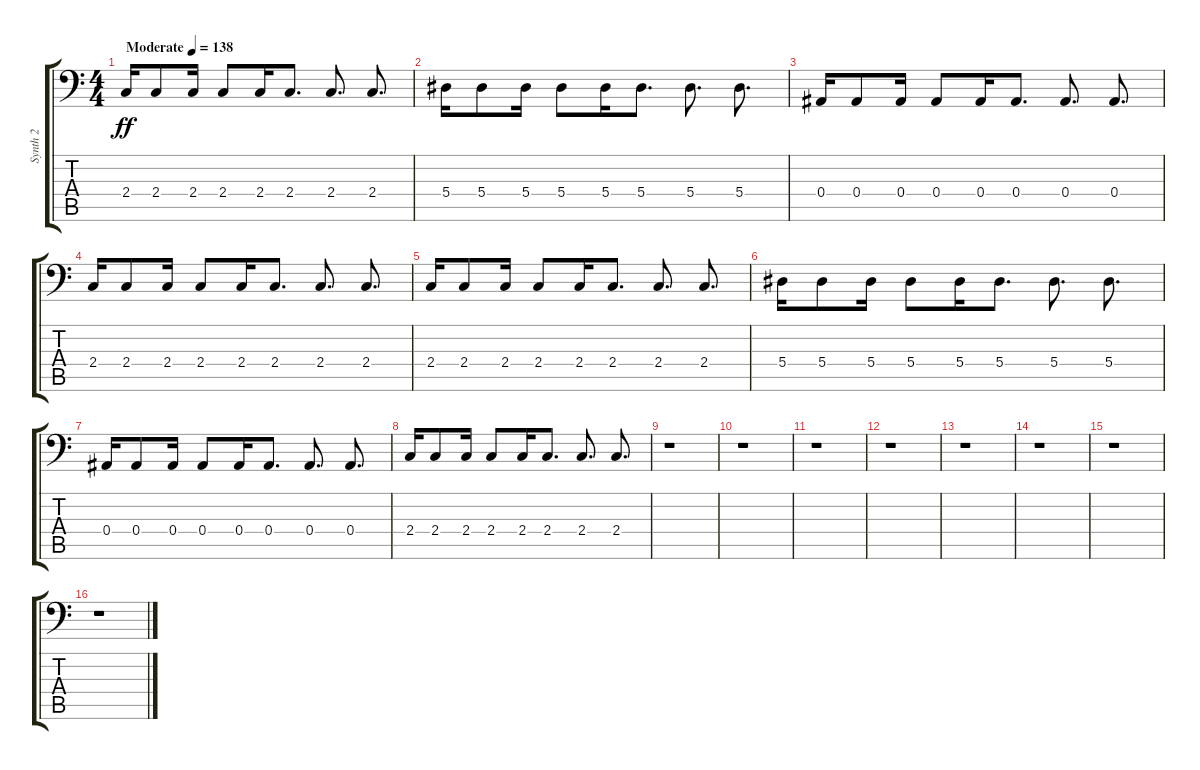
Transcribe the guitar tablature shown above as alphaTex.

\track ("Synth 2" "Synth 2") {instrument lead5charang}
\staff {score tabs}
\tuning (C4 G3 Eb3 Bb2 F2 Bb1) {hide}
\ts (4 4)
\tempo (138 "Moderate")
\clef f4
\ks c
2.4.16{dy ff instrument lead5charang} 2.4.8 2.4.16 2.4.8 2.4.16 2.4.8{d} 2.4.8{d} 2.4.8{d} |
5.4.16 5.4.8 5.4.16 5.4.8 5.4.16 5.4.8{d} 5.4.8{d} 5.4.8{d} |
0.4.16 0.4.8 0.4.16 0.4.8 0.4.16 0.4.8{d} 0.4.8{d} 0.4.8{d} |
2.4.16 2.4.8 2.4.16 2.4.8 2.4.16 2.4.8{d} 2.4.8{d} 2.4.8{d} |
2.4.16 2.4.8 2.4.16 2.4.8 2.4.16 2.4.8{d} 2.4.8{d} 2.4.8{d} |
5.4.16 5.4.8 5.4.16 5.4.8 5.4.16 5.4.8{d} 5.4.8{d} 5.4.8{d} |
0.4.16 0.4.8 0.4.16 0.4.8 0.4.16 0.4.8{d} 0.4.8{d} 0.4.8{d} |
2.4.16 2.4.8 2.4.16 2.4.8 2.4.16 2.4.8{d} 2.4.8{d} 2.4.8{d} |
r.1 |
r.1 |
r.1 |
r.1 |
r.1 |
r.1 |
r.1 |
r.1
